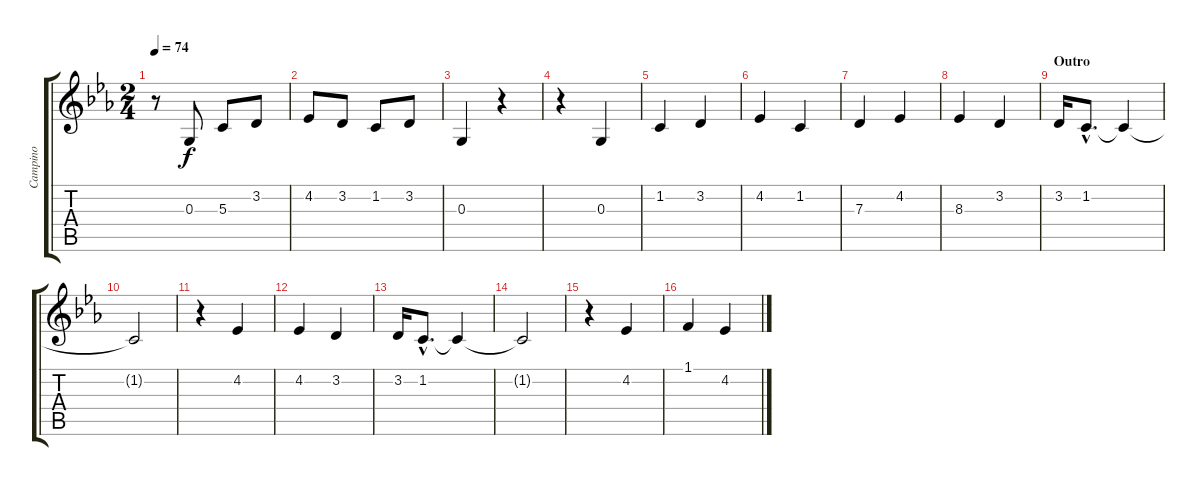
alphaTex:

\track ("Campino" "Campino") {instrument lead6voice}
\staff {score tabs}
\tuning (E4 B3 G3 D3 A2 E2) {hide}
\ts (2 4)
\tempo 74
\clef g2
\ks eb
r.8{dy f} 0.3.8 5.3.8 3.2.8 |
4.2.8 3.2.8 1.2.8 3.2.8 |
0.3.4 r.4 |
r.4 0.3.4 |
1.2.4 3.2.4 |
4.2.4 1.2.4 |
7.3.4 4.2.4 |
8.3.4 3.2.4 |
\section ("" "Outro")
3.2.16 1.2{hac}.8{d} 1.2{t}.4 |
1.2{t}.2 |
r.4 4.2.4 |
4.2.4 3.2.4 |
3.2.16 1.2{hac}.8{d} 1.2{t}.4 |
1.2{t}.2 |
r.4 4.2.4 |
1.1.4 4.2.4
